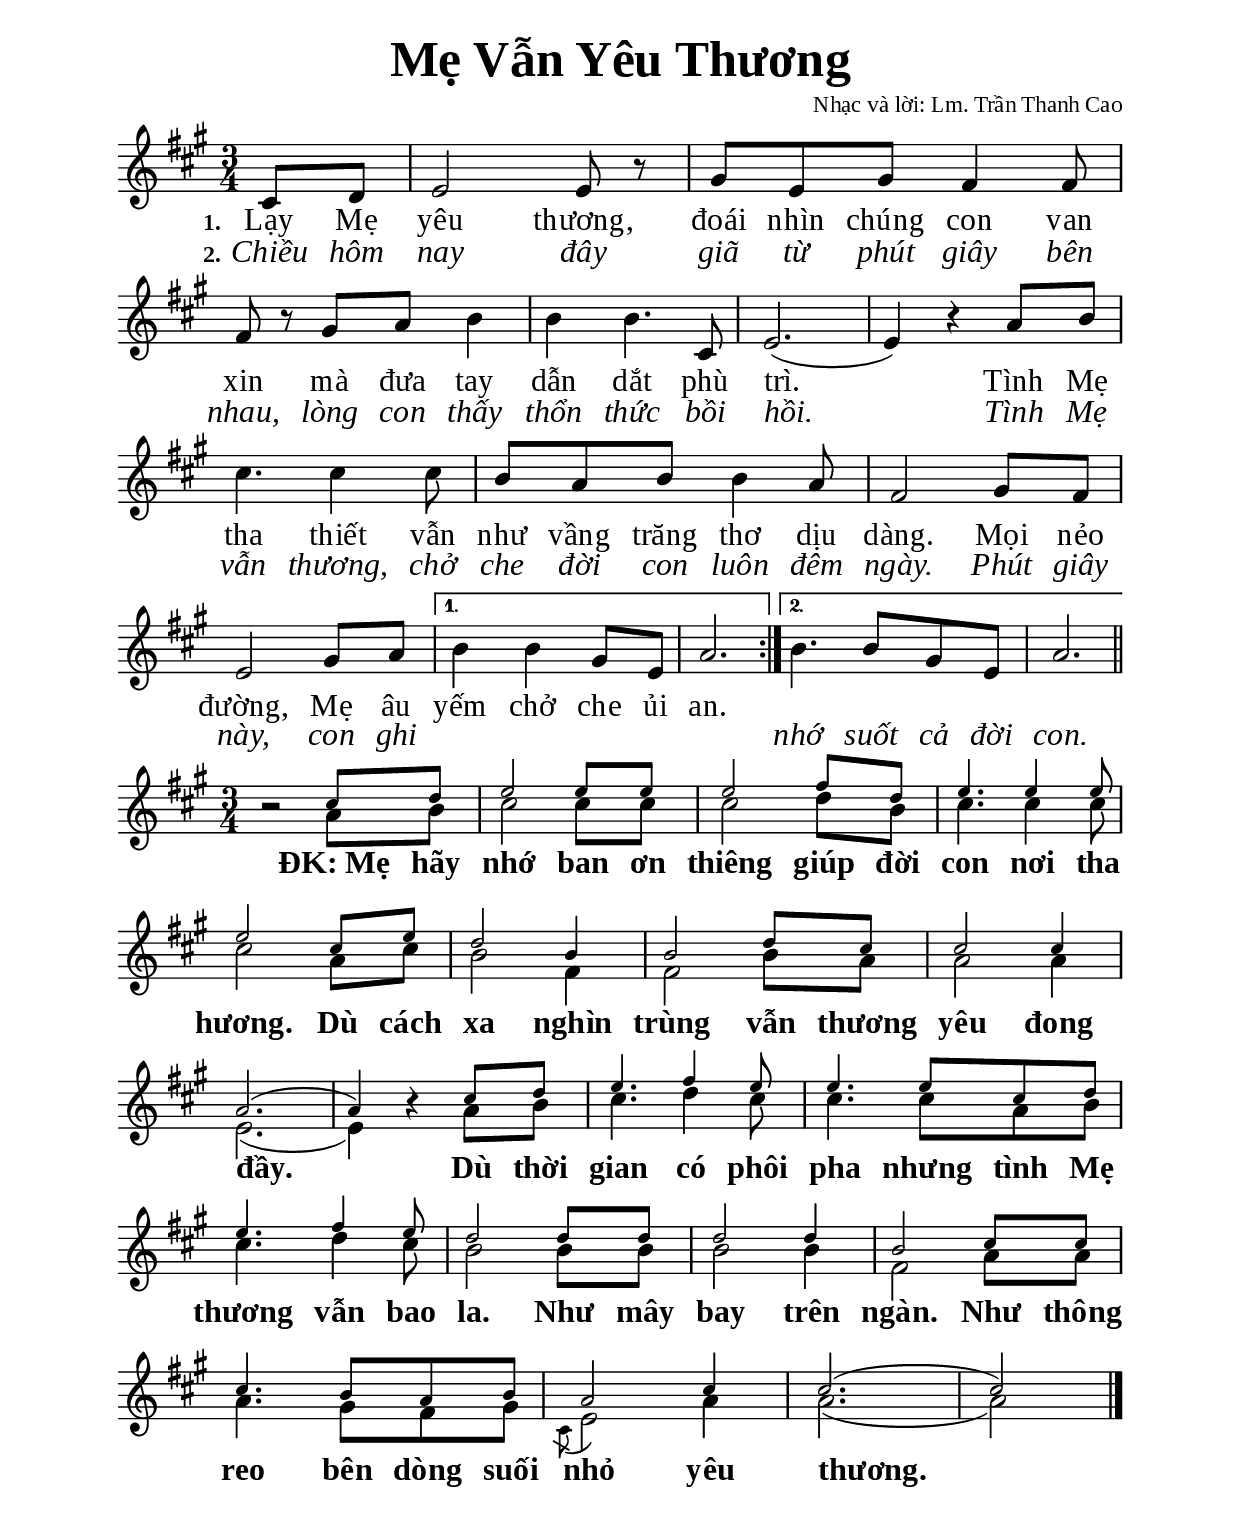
% Cài đặt chung
\version "2.20.0"
\include "english.ly"

\header {
  title = \markup { \fontsize #3 "Mẹ Vẫn Yêu Thương" }
  poet = " "
  composer = "Nhạc và lời: Lm. Trần Thanh Cao"
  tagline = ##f
}

\paper {
  #(set-paper-size "a4")
  top-margin = 15\mm
  bottom-margin = 15\mm
  left-margin = 20\mm
  right-margin = 20\mm
  #(define fonts
    (make-pango-font-tree
      "Liberation Serif"
      "Liberation Serif"
      "Liberation Serif"
      (/ 20 20)))
  page-count = #1
  indent = #0
  system-system-spacing.basic-distance = #14
}

% Nhạc phiên khúc
nhacPhienKhuc = \relative c' {
  \repeat volta 2
  {
    \partial 4 cs8 d |
    e2 e8 r |
    gs e gs fs4 fs8 |
    fs r gs a b4 |
    b b4. cs,8 |
    e2. ( |
    e4) r a8 b |
    cs4. cs4 cs8 |
    b a b b4 a8 |
    fs2 gs8 fs |
    e2 gs8 a |
  }
  \alternative {
    {
      b4 b gs8 e |
      a2.
    }
    {
      b4. b8 gs e |
      a2. \bar "||"
    }
  }
}

% Nhạc điệp khúc
nhacDiepKhucSop = \relative c'' {
  r2 a8 b |
  cs2 cs8 cs |
  cs2 d8 b |
  cs4. cs4 cs8 |
  cs2 a8 cs |
  b2 fs4 |
  fs2 b8 a |
  a2 a4 |
  e2. ( |
  e4) r a8 b |
  cs4. d4 cs8 |
  cs4. cs8 a b |
  cs4. d4 cs8 |
  b2 b8 b |
  b2 b4 |
  fs2 a8 a |
  a4. gs8 fs gs |
  \acciaccatura cs,8 e2 a4 
  a2. ( |
  a2) \bar "|."
}

nhacDiepKhucBas = \relative c'' {
  r2 cs8 d |
  e2 e8 e |
  e2 fs8 d |
  e4. e4 e8 |
  e2 cs8 e |
  d2 b4 |
  b2 d8 cs |
  cs2 cs4 |
  a2. ( |
  a4) r cs8 d |
  e4. fs4 e8 |
  e4. e8 cs d |
  e4. fs4 e8 |
  d2 d8 d |
  d2 d4 |
  b2 cs8 cs |
  cs4. b8 a b |
  a2 cs4 |
  cs2. ( |
  cs2)
}

% Lời phiên khúc
loiPhienKhucMot = \lyricmode {
  \set stanza = #"1."
  Lạy Mẹ yêu thương, đoái nhìn chúng con van xin
  mà đưa tay dẫn dắt phù trì.
  Tình Mẹ tha thiết vẫn như vầng trăng thơ dịu dàng.
  Mọi nẻo đường, Mẹ âu yếm chở che ủi an.
}

loiPhienKhucHai = \lyricmode {
  \override Lyrics.LyricText.font-shape = #'italic
  \set stanza = #"2."
  Chiều hôm nay đây giã từ phút giây bên nhau,
  lòng con thấy thổn thức bồi hồi.
  Tình Mẹ vẫn thương, chở che đời con luôn đêm ngày.
  Phút giây này, con ghi
  \repeat unfold 1 { "" "" "" "" "" }
  nhớ suốt cả đời con.
}

% Lời điệp khúc
loiDiepKhuc = \lyricmode {
  %\set stanza = #
  "ĐK: Mẹ" hãy nhớ ban ơn thiêng giúp đời con nơi tha hương.
  Dù cách xa nghìn trùng vẫn thương yêu đong đầy.
  Dù thời gian có phôi pha nhưng tình Mẹ thương vẫn bao la.
  Như mây bay trên ngàn.
  Như thông reo bên dòng suối nhỏ yêu thương.
}

% Dàn trang
\score {
  \new ChoirStaff <<
    \new Staff = diepKhuc \with {
        \consists "Merge_rests_engraver"
        \magnifyStaff #(magstep +1)
      }
      <<
      \new Voice = beSop {
        \key a \major \time 3/4 \stemNeutral \nhacPhienKhuc
      }
    >>
    \new Lyrics \lyricsto beSop \loiPhienKhucMot
    \new Lyrics \lyricsto beSop \loiPhienKhucHai
  >>
  \layout {
    \override Lyrics.LyricText.font-size = #+3
    \override Lyrics.LyricSpace.minimum-distance = #2.0
    \override Score.BarNumber.break-visibility = ##(#f #f #f)
  }
}

\score {
  \new ChoirStaff <<
    \new Staff = diepKhuc \with {
        \consists "Merge_rests_engraver"
        \magnifyStaff #(magstep +1)
      }
      <<
      \new Voice = beSop {
        \voiceTwo \key a \major \time 3/4 \nhacDiepKhucSop
      }
      \new Voice = beBas {
        \override NoteHead.font-size = #-2
        \voiceOne \key a \major \time 3/4 \nhacDiepKhucBas
      }
    >>
    \new Lyrics \lyricsto beSop \loiDiepKhuc
  >>
  \layout {
    \override Lyrics.LyricText.font-series = #'bold
    \override Lyrics.LyricText.font-size = #+3
    \override Lyrics.LyricSpace.minimum-distance = #2.0
    \override Score.BarNumber.break-visibility = ##(#f #f #f)
  }
}
